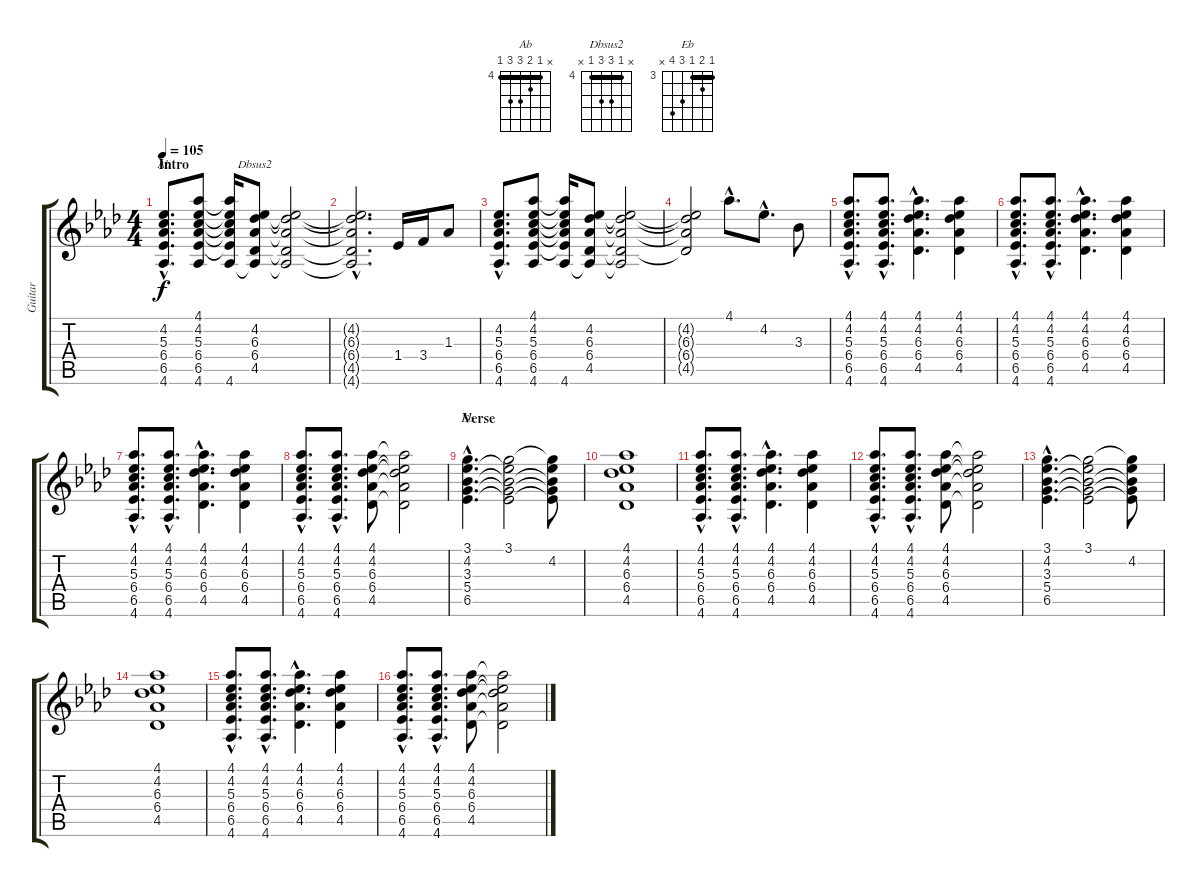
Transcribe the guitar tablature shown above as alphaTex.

\track ("Guitar" "Guitar") {instrument acousticguitarsteel}
\staff {score tabs}
\tuning (E4 B3 G3 D3 A2 E2) {hide}
\chord ("Ab" x 4 5 6 6 4) {firstfret 4 barre 4}
\chord ("Dbsus2" x 4 6 6 4 x) {firstfret 4 barre 4}
\chord ("Eb" 3 4 3 5 6 x) {firstfret 3 barre 3}
\ts (4 4)
\section ("" "Intro")
\tempo 105
\clef g2
\ks ab
(4.2{hac} 5.3{hac} 6.4{hac} 6.5{hac} 4.6{hac}).8{d ch "Ab" dy f instrument acousticguitarsteel} (4.1 4.2 5.3 6.4 6.5 4.6).8 (4.1{t} 4.2{t} 5.3{t} 6.4{t} 6.5{t} 4.6).16 (4.2 6.3 6.4 4.5 4.6{t}).8{ch "Dbsus2"} (4.2{t} 6.3{t} 6.4{t} 4.5{t} 4.6{t}).2 |
(4.2{hac t} 6.3{hac t} 6.4{hac t} 4.5{hac t} 4.6{hac t}).2{d} 1.4.16 3.4.16 1.3.8 |
(4.2{hac} 5.3{hac} 6.4{hac} 6.5{hac} 4.6{hac}).8{d} (4.1 4.2 5.3 6.4 6.5 4.6).8 (4.1{t} 4.2{t} 5.3{t} 6.4{t} 6.5{t} 4.6).16 (4.2 6.3 6.4 4.5 4.6{t}).8 (4.2{t} 6.3{t} 6.4{t} 4.5{t} 4.6{t}).2 |
(4.2{t} 6.3{t} 6.4{t} 4.5{t}).2 4.1{hac}.8{d} 4.2{hac}.8{d} 3.3.8 |
(4.1{hac} 4.2{hac} 5.3{hac} 6.4{hac} 6.5{hac} 4.6{hac}).8{d} (4.1{hac} 4.2{hac} 5.3{hac} 6.4{hac} 6.5{hac} 4.6{hac}).8{d} (4.1{hac} 4.2{hac} 6.3{hac} 6.4{hac} 4.5{hac}).4{d} (4.1 4.2 6.3 6.4 4.5).4 |
(4.1{hac} 4.2{hac} 5.3{hac} 6.4{hac} 6.5{hac} 4.6{hac}).8{d} (4.1{hac} 4.2{hac} 5.3{hac} 6.4{hac} 6.5{hac} 4.6{hac}).8{d} (4.1{hac} 4.2{hac} 6.3{hac} 6.4{hac} 4.5{hac}).4{d} (4.1 4.2 6.3 6.4 4.5).4 |
(4.1{hac} 4.2{hac} 5.3{hac} 6.4{hac} 6.5{hac} 4.6{hac}).8{d} (4.1{hac} 4.2{hac} 5.3{hac} 6.4{hac} 6.5{hac} 4.6{hac}).8{d} (4.1{hac} 4.2{hac} 6.3{hac} 6.4{hac} 4.5{hac}).4{d} (4.1 4.2 6.3 6.4 4.5).4 |
(4.1{hac} 4.2{hac} 5.3{hac} 6.4{hac} 6.5{hac} 4.6{hac}).8{d} (4.1{hac} 4.2{hac} 5.3{hac} 6.4{hac} 6.5{hac} 4.6{hac}).8{d} (4.1 4.2 6.3 6.4 4.5).8 (4.1{t} 4.2{t} 6.3{t} 6.4{t} 4.5{t}).2 |
\section ("" "Verse")
(3.1{hac} 4.2{hac} 3.3{hac} 5.4{hac} 6.5{hac}).4{d ch "Eb"} (3.1 4.2{t} 3.3{t} 5.4{t} 6.5{t}).2 (3.1{t} 4.2 3.3{t} 5.4{t} 6.5{t}).8 |
(4.1 4.2 6.3 6.4 4.5).1 |
(4.1{hac} 4.2{hac} 5.3{hac} 6.4{hac} 6.5{hac} 4.6{hac}).8{d} (4.1{hac} 4.2{hac} 5.3{hac} 6.4{hac} 6.5{hac} 4.6{hac}).8{d} (4.1{hac} 4.2{hac} 6.3{hac} 6.4{hac} 4.5{hac}).4{d} (4.1 4.2 6.3 6.4 4.5).4 |
(4.1{hac} 4.2{hac} 5.3{hac} 6.4{hac} 6.5{hac} 4.6{hac}).8{d} (4.1{hac} 4.2{hac} 5.3{hac} 6.4{hac} 6.5{hac} 4.6{hac}).8{d} (4.1 4.2 6.3 6.4 4.5).8 (4.1{t} 4.2{t} 6.3{t} 6.4{t} 4.5{t}).2 |
(3.1{hac} 4.2{hac} 3.3{hac} 5.4{hac} 6.5{hac}).4{d} (3.1 4.2{t} 3.3{t} 5.4{t} 6.5{t}).2 (3.1{t} 4.2 3.3{t} 5.4{t} 6.5{t}).8 |
(4.1 4.2 6.3 6.4 4.5).1 |
(4.1{hac} 4.2{hac} 5.3{hac} 6.4{hac} 6.5{hac} 4.6{hac}).8{d} (4.1{hac} 4.2{hac} 5.3{hac} 6.4{hac} 6.5{hac} 4.6{hac}).8{d} (4.1{hac} 4.2{hac} 6.3{hac} 6.4{hac} 4.5{hac}).4{d} (4.1 4.2 6.3 6.4 4.5).4 |
(4.1{hac} 4.2{hac} 5.3{hac} 6.4{hac} 6.5{hac} 4.6{hac}).8{d} (4.1{hac} 4.2{hac} 5.3{hac} 6.4{hac} 6.5{hac} 4.6{hac}).8{d} (4.1 4.2 6.3 6.4 4.5).8 (4.1{t} 4.2{t} 6.3{t} 6.4{t} 4.5{t}).2
